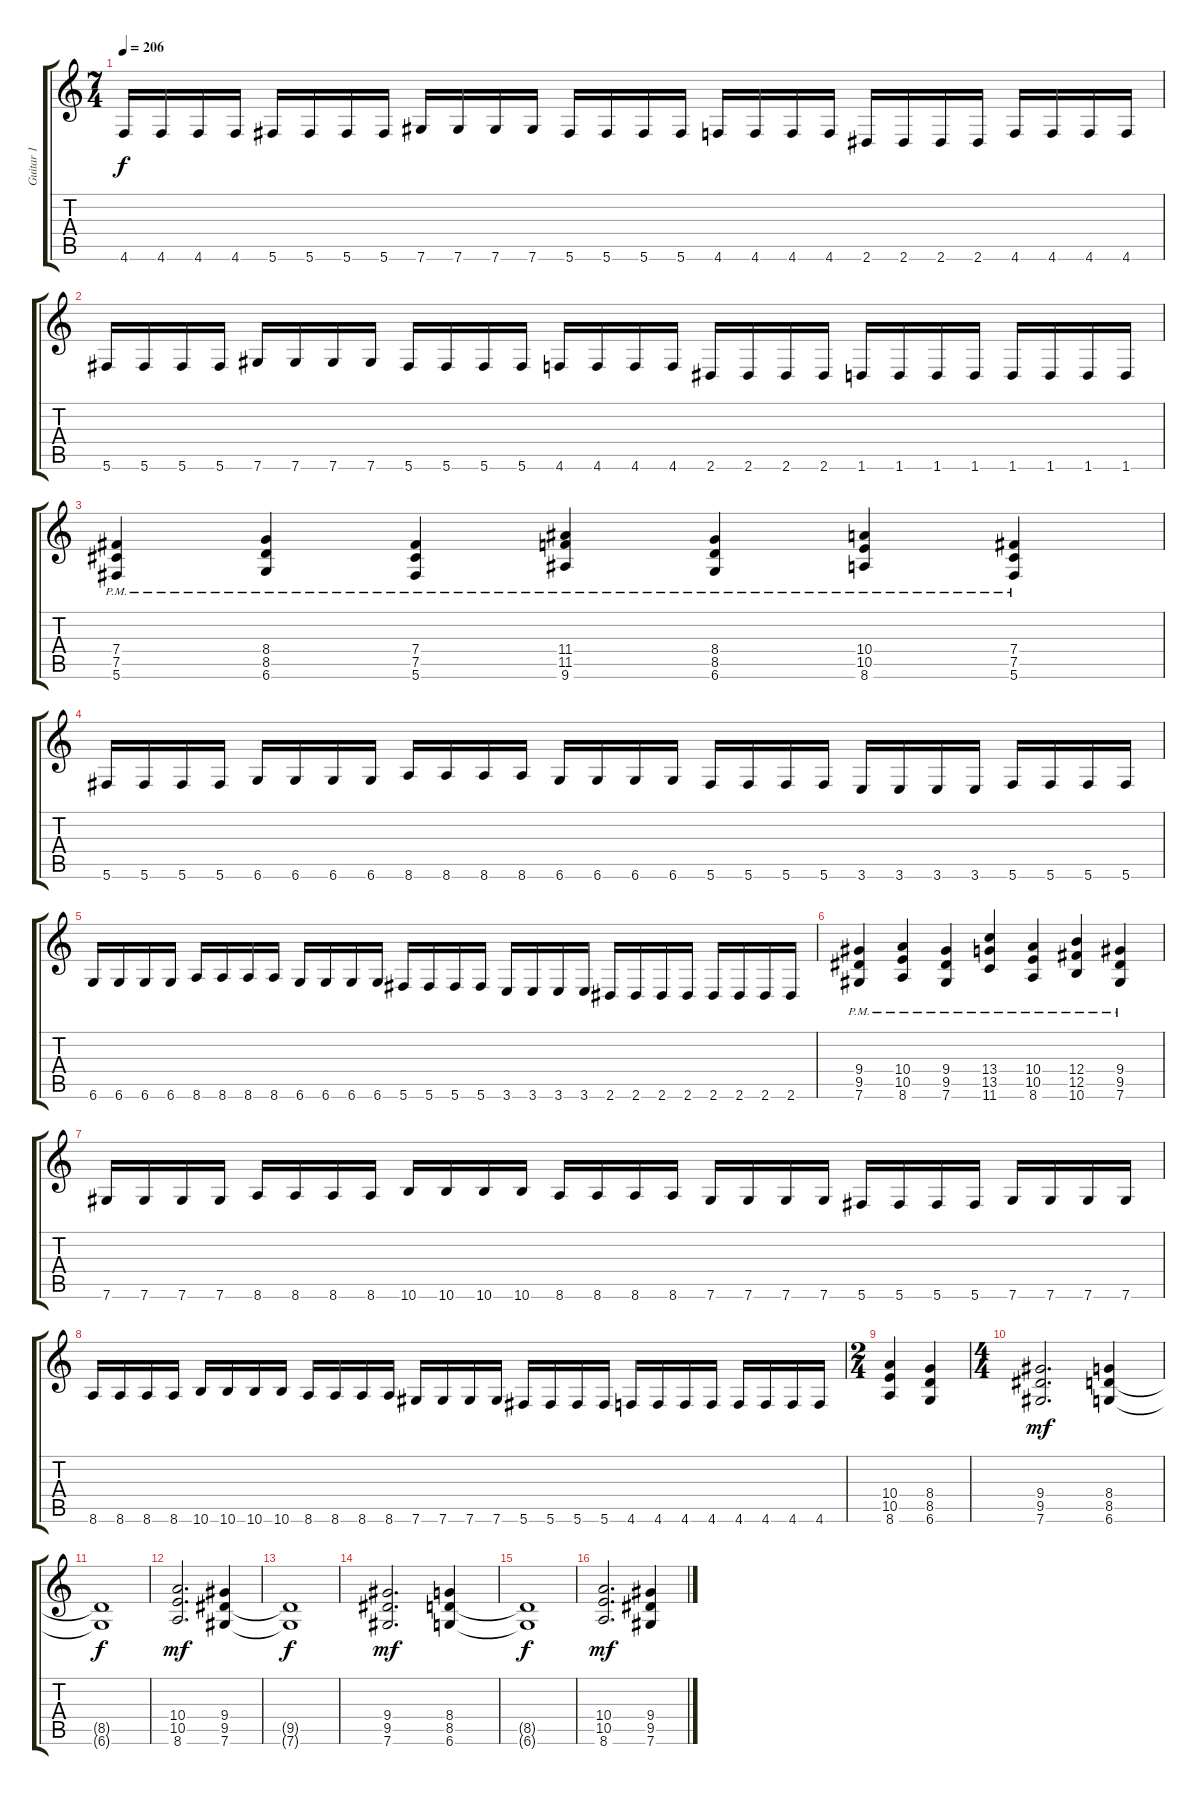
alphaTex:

\track ("Guitar 1" "Guitar 1") {instrument distortionguitar}
\staff {score tabs}
\tuning (Db4 Ab3 E3 B2 Gb2 Db2) {hide}
\ts (7 4)
\tempo 206
\clef g2
\ks c
4.6.16{dy f} 4.6.16 4.6.16 4.6.16 5.6.16 5.6.16 5.6.16 5.6.16 7.6.16 7.6.16 7.6.16 7.6.16 5.6.16 5.6.16 5.6.16 5.6.16 4.6.16 4.6.16 4.6.16 4.6.16 2.6.16 2.6.16 2.6.16 2.6.16 4.6.16 4.6.16 4.6.16 4.6.16 |
5.6.16 5.6.16 5.6.16 5.6.16 7.6.16 7.6.16 7.6.16 7.6.16 5.6.16 5.6.16 5.6.16 5.6.16 4.6.16 4.6.16 4.6.16 4.6.16 2.6.16 2.6.16 2.6.16 2.6.16 1.6.16 1.6.16 1.6.16 1.6.16 1.6.16 1.6.16 1.6.16 1.6.16 |
(7.4{pm} 7.5{pm} 5.6{pm}).4 (8.4{pm} 8.5{pm} 6.6{pm}).4 (7.4{pm} 7.5{pm} 5.6{pm}).4 (11.4{pm} 11.5{pm} 9.6{pm}).4 (8.4{pm} 8.5{pm} 6.6{pm}).4 (10.4{pm} 10.5{pm} 8.6{pm}).4 (7.4{pm} 7.5{pm} 5.6{pm}).4 |
5.6.16 5.6.16 5.6.16 5.6.16 6.6.16 6.6.16 6.6.16 6.6.16 8.6.16 8.6.16 8.6.16 8.6.16 6.6.16 6.6.16 6.6.16 6.6.16 5.6.16 5.6.16 5.6.16 5.6.16 3.6.16 3.6.16 3.6.16 3.6.16 5.6.16 5.6.16 5.6.16 5.6.16 |
6.6.16 6.6.16 6.6.16 6.6.16 8.6.16 8.6.16 8.6.16 8.6.16 6.6.16 6.6.16 6.6.16 6.6.16 5.6.16 5.6.16 5.6.16 5.6.16 3.6.16 3.6.16 3.6.16 3.6.16 2.6.16 2.6.16 2.6.16 2.6.16 2.6.16 2.6.16 2.6.16 2.6.16 |
(9.4{pm} 9.5{pm} 7.6{pm}).4 (10.4{pm} 10.5{pm} 8.6{pm}).4 (9.4{pm} 9.5{pm} 7.6{pm}).4 (13.4{pm} 13.5{pm} 11.6{pm}).4 (10.4{pm} 10.5{pm} 8.6{pm}).4 (12.4{pm} 12.5{pm} 10.6{pm}).4 (9.4{pm} 9.5{pm} 7.6{pm}).4 |
7.6.16 7.6.16 7.6.16 7.6.16 8.6.16 8.6.16 8.6.16 8.6.16 10.6.16 10.6.16 10.6.16 10.6.16 8.6.16 8.6.16 8.6.16 8.6.16 7.6.16 7.6.16 7.6.16 7.6.16 5.6.16 5.6.16 5.6.16 5.6.16 7.6.16 7.6.16 7.6.16 7.6.16 |
8.6.16 8.6.16 8.6.16 8.6.16 10.6.16 10.6.16 10.6.16 10.6.16 8.6.16 8.6.16 8.6.16 8.6.16 7.6.16 7.6.16 7.6.16 7.6.16 5.6.16 5.6.16 5.6.16 5.6.16 4.6.16 4.6.16 4.6.16 4.6.16 4.6.16 4.6.16 4.6.16 4.6.16 |
\ts (2 4)
(10.4 10.5 8.6).4 (8.4 8.5 6.6).4 |
\ts (4 4)
(9.4 9.5 7.6).2{d dy mf} (8.4 8.5 6.6).4 |
(8.5{t} 6.6{t}).1{dy f} |
(10.4 10.5 8.6).2{d dy mf} (9.4 9.5 7.6).4 |
(9.5{t} 7.6{t}).1{dy f} |
(9.4 9.5 7.6).2{d dy mf} (8.4 8.5 6.6).4 |
(8.5{t} 6.6{t}).1{dy f} |
(10.4 10.5 8.6).2{d dy mf} (9.4 9.5 7.6).4
